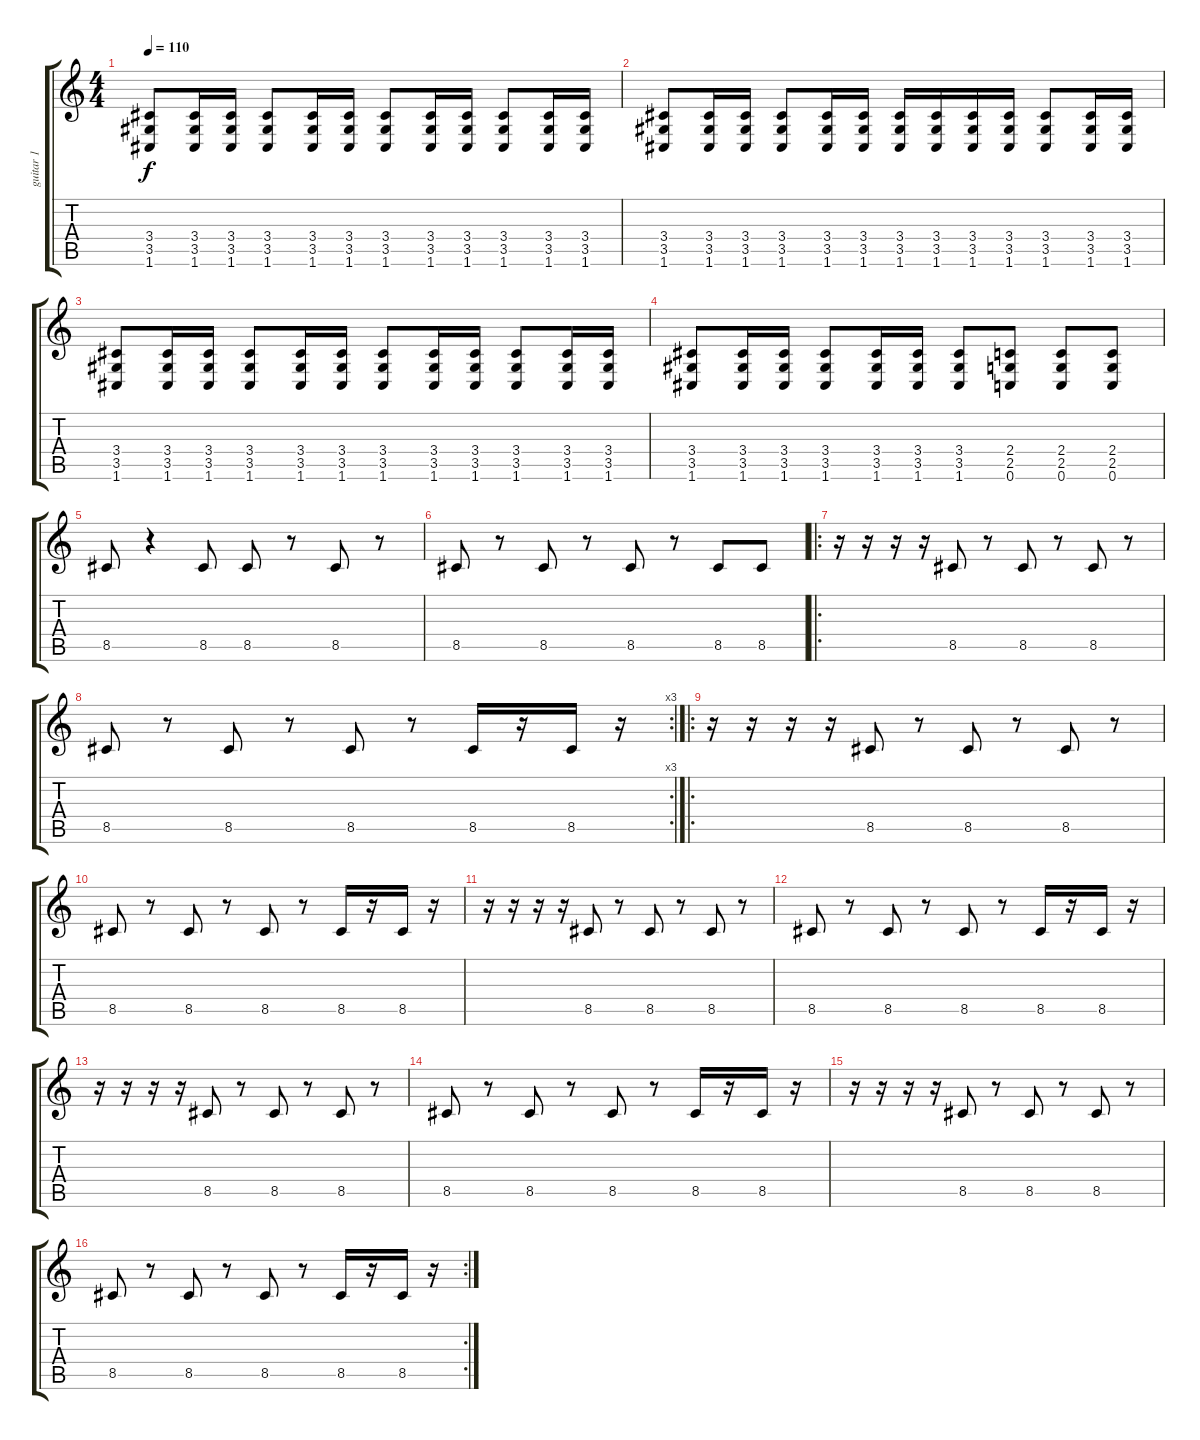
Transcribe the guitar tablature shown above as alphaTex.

\track ("guitar 1" "guitar 1") {instrument distortionguitar}
\staff {score tabs}
\tuning (C4 G3 Eb3 Bb2 F2 C2) {hide}
\ts (4 4)
\tempo 110
\clef g2
\ks c
(3.4 3.5 1.6).8{dy f instrument distortionguitar} (3.4 3.5 1.6).16 (3.4 3.5 1.6).16 (3.4 3.5 1.6).8 (3.4 3.5 1.6).16 (3.4 3.5 1.6).16 (3.4 3.5 1.6).8 (3.4 3.5 1.6).16 (3.4 3.5 1.6).16 (3.4 3.5 1.6).8 (3.4 3.5 1.6).16 (3.4 3.5 1.6).16 |
(3.4 3.5 1.6).8 (3.4 3.5 1.6).16 (3.4 3.5 1.6).16 (3.4 3.5 1.6).8 (3.4 3.5 1.6).16 (3.4 3.5 1.6).16 (3.4 3.5 1.6).16 (3.4 3.5 1.6).16 (3.4 3.5 1.6).16 (3.4 3.5 1.6).16 (3.4 3.5 1.6).8 (3.4 3.5 1.6).16 (3.4 3.5 1.6).16 |
(3.4 3.5 1.6).8 (3.4 3.5 1.6).16 (3.4 3.5 1.6).16 (3.4 3.5 1.6).8 (3.4 3.5 1.6).16 (3.4 3.5 1.6).16 (3.4 3.5 1.6).8 (3.4 3.5 1.6).16 (3.4 3.5 1.6).16 (3.4 3.5 1.6).8 (3.4 3.5 1.6).16 (3.4 3.5 1.6).16 |
(3.4 3.5 1.6).8 (3.4 3.5 1.6).16 (3.4 3.5 1.6).16 (3.4 3.5 1.6).8 (3.4 3.5 1.6).16 (3.4 3.5 1.6).16 (3.4 3.5 1.6).8 (2.4 2.5 0.6).8 (2.4 2.5 0.6).8 (2.4 2.5 0.6).8 |
8.5.8 r.4 8.5.8 8.5.8 r.8 8.5.8 r.8 |
8.5.8 r.8 8.5.8 r.8 8.5.8 r.8 8.5.8 8.5.8 |
\ro
r.16 r.16 r.16 r.16 8.5.8 r.8 8.5.8 r.8 8.5.8 r.8 |
\rc 3
8.5.8 r.8 8.5.8 r.8 8.5.8 r.8 8.5.16 r.16 8.5.16 r.16 |
\ro
r.16 r.16 r.16 r.16 8.5.8 r.8 8.5.8 r.8 8.5.8 r.8 |
8.5.8 r.8 8.5.8 r.8 8.5.8 r.8 8.5.16 r.16 8.5.16 r.16 |
r.16 r.16 r.16 r.16 8.5.8 r.8 8.5.8 r.8 8.5.8 r.8 |
8.5.8 r.8 8.5.8 r.8 8.5.8 r.8 8.5.16 r.16 8.5.16 r.16 |
r.16 r.16 r.16 r.16 8.5.8 r.8 8.5.8 r.8 8.5.8 r.8 |
8.5.8 r.8 8.5.8 r.8 8.5.8 r.8 8.5.16 r.16 8.5.16 r.16 |
r.16 r.16 r.16 r.16 8.5.8 r.8 8.5.8 r.8 8.5.8 r.8 |
\rc 2
8.5.8 r.8 8.5.8 r.8 8.5.8 r.8 8.5.16 r.16 8.5.16 r.16
